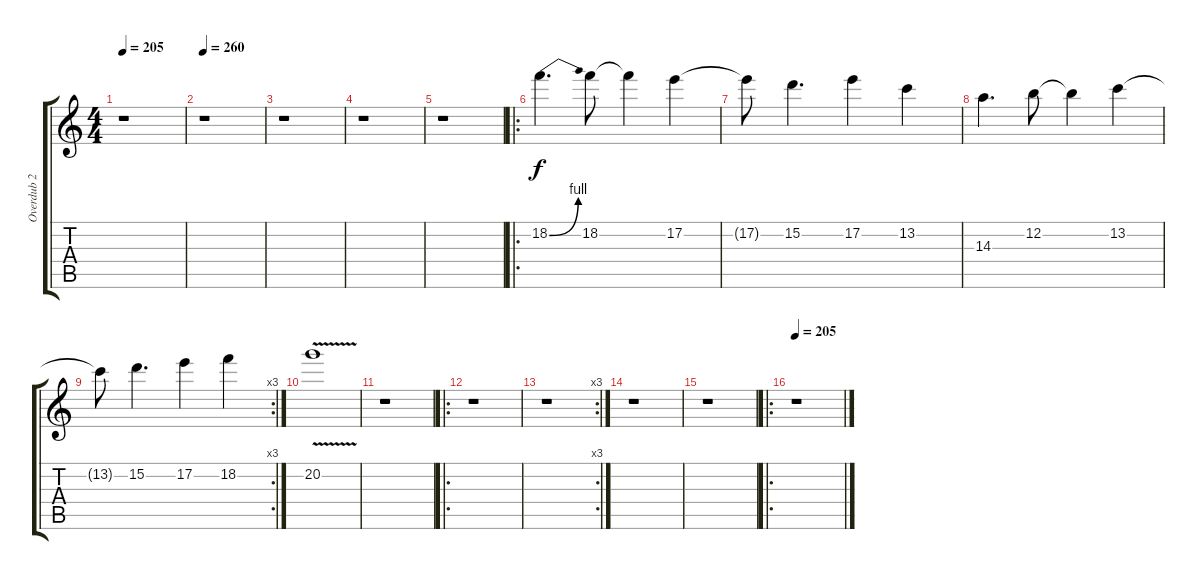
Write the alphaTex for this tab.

\track ("Overdub 2" "Overdub 2") {instrument distortionguitar}
\staff {score tabs}
\tuning (E4 B3 G3 D3 A2 E2) {hide}
\ts (4 4)
\tempo 205
\clef g2
\ks c
r.1{dy f} |
\tempo 260
r.1 |
r.1 |
r.1 |
r.1 |
\ro
18.2{be (bend 0 0 60 4)}.4{d} 18.2.8 18.2{t}.4 17.2.4 |
17.2{t}.8 15.2.4{d} 17.2.4 13.2.4 |
14.3.4{d} 12.2.8 12.2{t}.4 13.2.4 |
\rc 3
13.2{t}.8 15.2.4{d} 17.2.4 18.2.4 |
20.2{v}.1 |
r.1 |
\ro
r.1 |
\rc 3
r.1 |
r.1 |
r.1 |
\ro
\tempo 205
r.1
